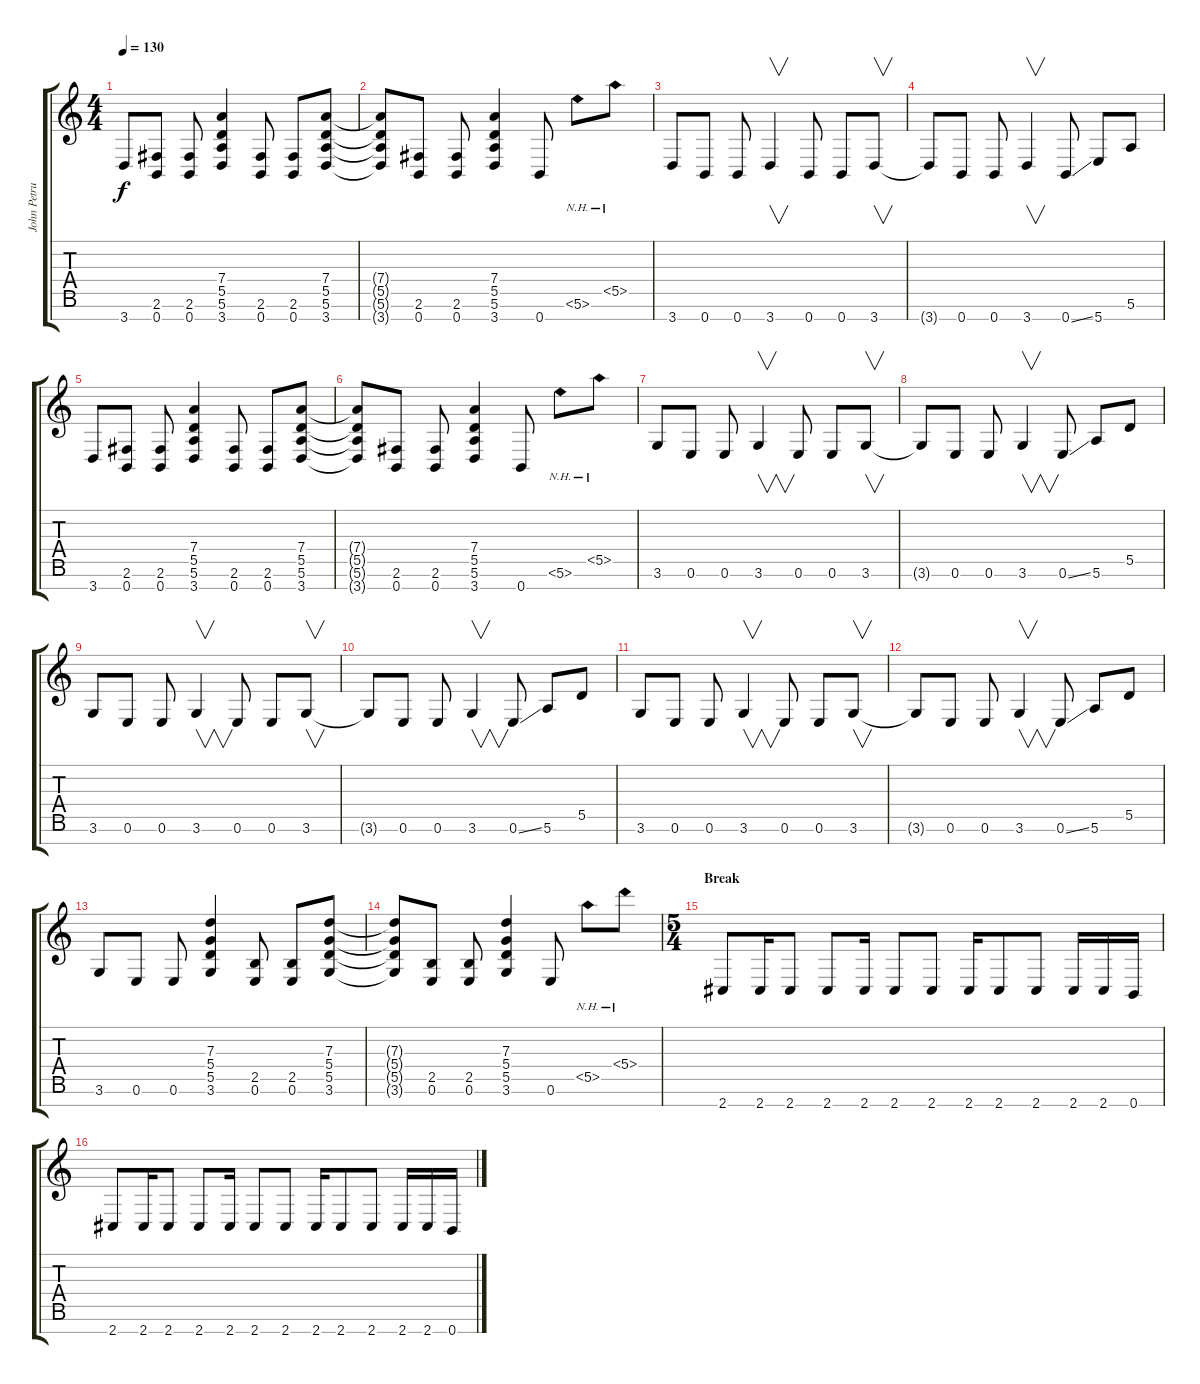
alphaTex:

\track ("John Petrucci" "John Petru") {instrument distortionguitar}
\staff {score tabs}
\tuning (E4 B3 G3 D3 A2 E2 B1) {hide}
\ts (4 4)
\tempo 130
\clef g2
\ks c
3.7.8{dy f} (2.6 0.7).8 (2.6 0.7).8 (7.4 5.5 5.6 3.7).4 (2.6 0.7).8 (2.6 0.7).8 (7.4 5.5 5.6 3.7).8 |
(7.4{t} 5.5{t} 5.6{t} 3.7{t}).8 (2.6 0.7).8 (2.6 0.7).8 (7.4 5.5 5.6 3.7).4 0.7.8 5.6{nh}.8 5.5{nh}.8 |
3.7.8 0.7.8 0.7.8 3.7.4{v} 0.7.8 0.7.8 3.7.8{v} |
3.7{t}.8 0.7.8 0.7.8 3.7.4{v} 0.7{ss}.8 5.7.8 5.6.8 |
3.7.8 (2.6 0.7).8 (2.6 0.7).8 (7.4 5.5 5.6 3.7).4 (2.6 0.7).8 (2.6 0.7).8 (7.4 5.5 5.6 3.7).8 |
(7.4{t} 5.5{t} 5.6{t} 3.7{t}).8 (2.6 0.7).8 (2.6 0.7).8 (7.4 5.5 5.6 3.7).4 0.7.8 5.6{nh}.8 5.5{nh}.8 |
3.6.8 0.6.8 0.6.8 3.6.4{v} 0.6.8 0.6.8 3.6.8{v} |
3.6{t}.8 0.6.8 0.6.8 3.6.4{v} 0.6{ss}.8 5.6.8 5.5.8 |
3.6.8 0.6.8 0.6.8 3.6.4{v} 0.6.8 0.6.8 3.6.8{v} |
3.6{t}.8 0.6.8 0.6.8 3.6.4{v} 0.6{ss}.8 5.6.8 5.5.8 |
3.6.8 0.6.8 0.6.8 3.6.4{v} 0.6.8 0.6.8 3.6.8{v} |
3.6{t}.8 0.6.8 0.6.8 3.6.4{v} 0.6{ss}.8 5.6.8 5.5.8 |
3.6.8 0.6.8 0.6.8 (7.3 5.4 5.5 3.6).4 (2.5 0.6).8 (2.5 0.6).8 (7.3 5.4 5.5 3.6).8 |
(7.3{t} 5.4{t} 5.5{t} 3.6{t}).8 (2.5 0.6).8 (2.5 0.6).8 (7.3 5.4 5.5 3.6).4 0.6.8 5.5{nh}.8 5.4{nh}.8 |
\ts (5 4)
\section ("" "Break")
2.7.8 2.7.16 2.7.8 2.7.8 2.7.16 2.7.8 2.7.8 2.7.16 2.7.8 2.7.8 2.7.16 2.7.16 0.7.16 |
2.7.8 2.7.16 2.7.8 2.7.8 2.7.16 2.7.8 2.7.8 2.7.16 2.7.8 2.7.8 2.7.16 2.7.16 0.7.16
